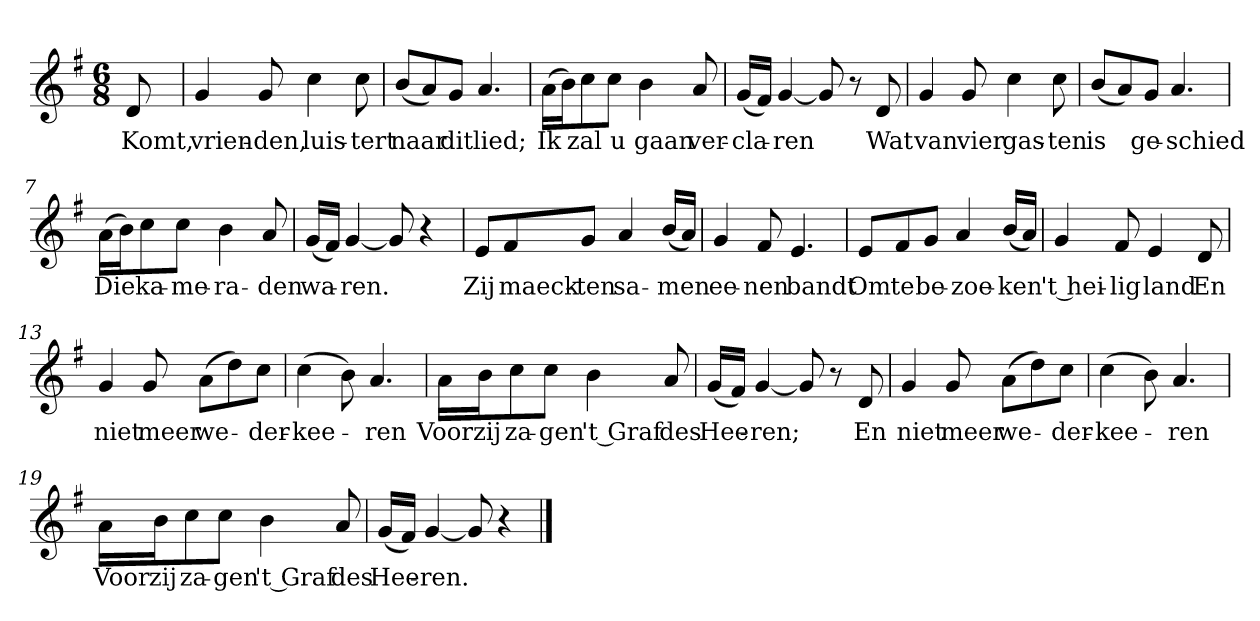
**kern	**text
*part1	*part1
*staff1	*staff1
*clefG2	*
*k[f#]	*
*G:	*
*M6/8	*
*MM120	*
=	=
8d	Komt,
=1	=1
4g	vrien-
8g	-den,
4cc	luis-
8cc	-tert
=2	=2
(8b/L	naar
8a/)	.
8g/J	dit
4.a	lied;
=3	=3
(16a\LL	Ik
16b\J)	.
8cc\	zal
8cc\J	u
4b	gaan
8a	ver-
=4	=4
(16g/LL	-cla-
16f#/JJ)	.
[4g	-ren
8g]	.
8r	.
8d	Wat
=5	=5
4g	van
8g	vier
4cc	gas-
8cc	-ten
=6	=6
(8b/L	is
8a/)	.
8g/J	ge-
4.a	-schied
=7	=7
(16a\LL	Die
16b\J)	.
8cc\	ka-
8cc\J	-me-
4b	-ra-
8a	-den
=8	=8
(16g/LL	wa-
16f#/JJ)	.
[4g	-ren.
8g]	.
4r	.
=9	=9
8e/L	Zij
8f#/	maeck-
8g/J	-ten
4a	sa-
(16b/LL	-men
16a/JJ)	.
=10	=10
4g	ee-
8f#	-nen
4.e	bandt
=11	=11
8e/L	Om
8f#/	te
8g/J	be-
4a	-zoe-
(16b/LL	-ken
16a/JJ)	.
=12	=12
4g	't hei-
8f#	-lig
4e	land
8d	En
=13	=13
4g	niet
8g	meer
(8a\L	we-
8dd\)	.
8cc\J	-der-
=14	=14
(4cc	-kee-
8b)	.
4.a	-ren
=15	=15
16a\LL	Voor
16b\J	zij
8cc\	za-
8cc\J	-gen
4b	't Graf
8a	des
=16	=16
(16g/LL	Hee-
16f#/JJ)	.
[4g	-ren;
8g]	.
8r	.
8d	En
=17	=17
4g	niet
8g	meer
(8a\L	we-
8dd\)	.
8cc\J	-der-
=18	=18
(4cc	-kee-
8b)	.
4.a	-ren
=19	=19
16a\LL	Voor
16b\J	zij
8cc\	za-
8cc\J	-gen
4b	't Graf
8a	des
=20	=20
(16g/LL	Hee-
16f#/JJ)	.
[4g	-ren.
8g]	.
4r	.
==	==
*-	*-
